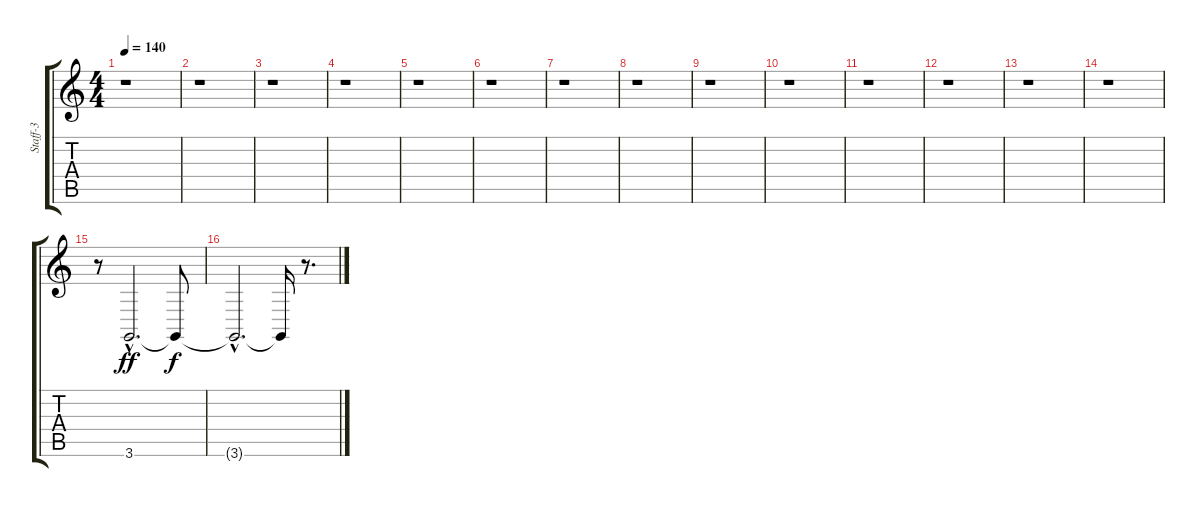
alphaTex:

\track ("Staff-3" "Staff-3") {instrument cello}
\staff {score tabs}
\tuning (E4 B3 G3 D3 A2 E2) {hide}
\ts (4 4)
\tempo 140
\clef g2
\ks c
r.1{dy f} |
r.1 |
r.1 |
r.1 |
r.1 |
r.1 |
r.1 |
r.1 |
r.1 |
r.1 |
r.1 |
r.1 |
r.1 |
r.1 |
r.8 3.6{hac}.2{d dy ff volume 8} 3.6{t}.8{dy f} |
3.6{hac t}.2{d} 3.6{t}.16 r.8{d}
